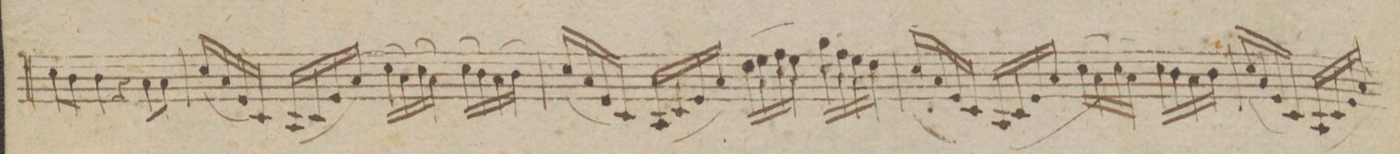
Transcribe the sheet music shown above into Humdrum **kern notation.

**kern	**dynam
*I"Violino. Principal	*
*clefG2	*
*k[f#c#g#]	*
*met(c)	*
*M4/4	*
8cc#\L	.
8b\J	.
4b\	.
4r	.
8a\L	.
8a\J	.
=158	=158
(16cc#/LL	.
16a/	.
16e/	.
16c#/JJ)	.
(16A/LL	.
16c#/	.
16e/	.
16a/JJ)	.
(16cc#\LL	.
16a\)	.
(16cc#\	.
16a\JJ)	.
(16cc#\LL	.
16b\)	.
(16a\	.
16b\JJ)	.
=159	=159
(16cc#/LL	.
16a/	.
16e/	.
16c#/JJ)	.
(16A/LL	.
16c#/	.
16e/	.
16a/JJ)	.
(16dd\LL	.
16ee\	.
16ff#\	.
16ee\JJ)	.
16gg#\LL	.
16ff#\	.
16ee\	.
16dd\JJ	.
=160	=160
(16cc#/LL	.
16a/	.
16e/	.
16c#/JJ)	.
(<16A/LL	.
16c#/	.
16e/	.
16a/JJ)	.
(16cc#\LL	.
16a\)	.
(16cc#\	.
16a\JJ)	.
16cc#\LL	.
16b\	.
16a\	.
16b\JJ	.
=161	=161
(16cc#/LL	.
16a/	.
16e/	.
16c#/JJ)	.
(16A/LL	.
16c#/	.
16e/	.
16a/JJ)	.
*-	*-
